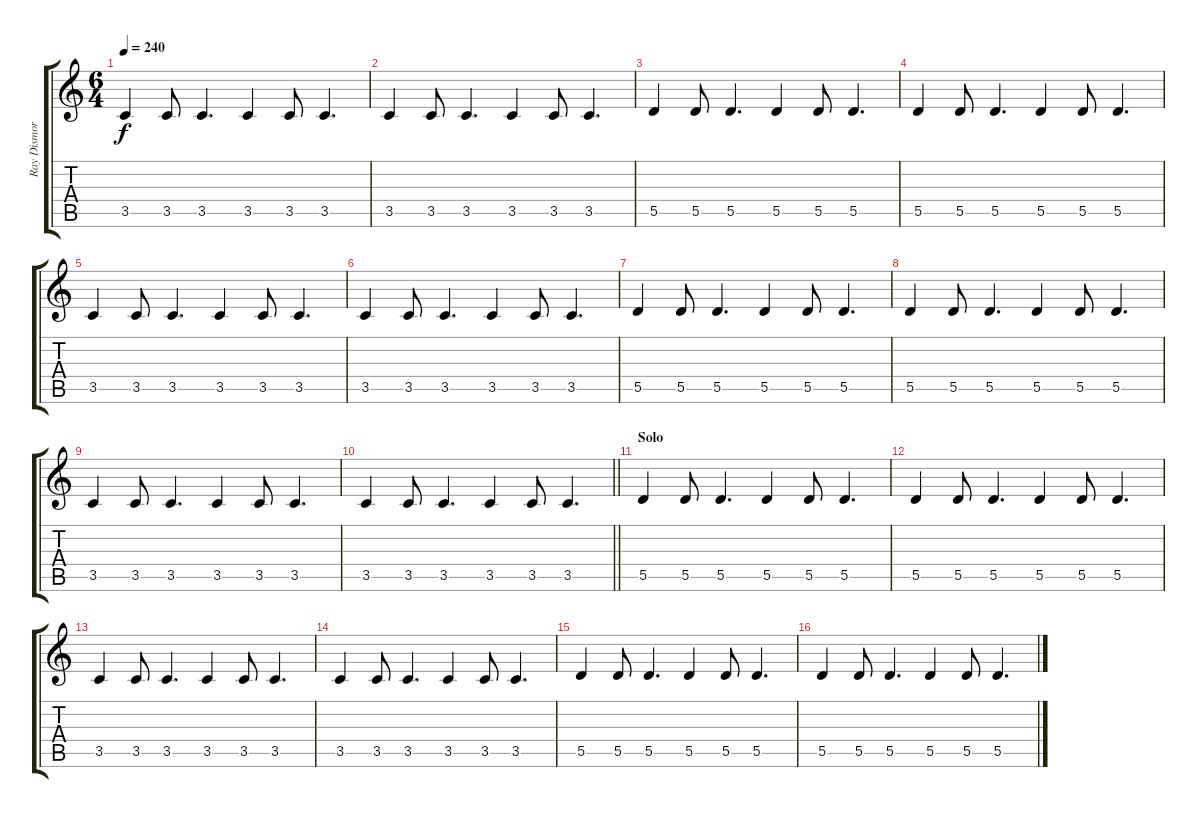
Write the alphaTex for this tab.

\track ("Ray Dismore" "Ray Dismor") {instrument distortionguitar}
\staff {score tabs}
\tuning (E4 B3 G3 D3 A2 E2) {hide}
\ts (6 4)
\tempo 240
\clef g2
\ks c
3.5.4{dy f} 3.5.8 3.5.4{d} 3.5.4 3.5.8 3.5.4{d} |
3.5.4 3.5.8 3.5.4{d} 3.5.4 3.5.8 3.5.4{d} |
5.5.4 5.5.8 5.5.4{d} 5.5.4 5.5.8 5.5.4{d} |
5.5.4 5.5.8 5.5.4{d} 5.5.4 5.5.8 5.5.4{d} |
3.5.4 3.5.8 3.5.4{d} 3.5.4 3.5.8 3.5.4{d} |
3.5.4 3.5.8 3.5.4{d} 3.5.4 3.5.8 3.5.4{d} |
5.5.4 5.5.8 5.5.4{d} 5.5.4 5.5.8 5.5.4{d} |
5.5.4 5.5.8 5.5.4{d} 5.5.4 5.5.8 5.5.4{d} |
3.5.4 3.5.8 3.5.4{d} 3.5.4 3.5.8 3.5.4{d} |
\barLineRight lightlight
3.5.4 3.5.8 3.5.4{d} 3.5.4 3.5.8 3.5.4{d} |
\section ("" "Solo")
5.5.4 5.5.8 5.5.4{d} 5.5.4 5.5.8 5.5.4{d} |
5.5.4 5.5.8 5.5.4{d} 5.5.4 5.5.8 5.5.4{d} |
3.5.4 3.5.8 3.5.4{d} 3.5.4 3.5.8 3.5.4{d} |
3.5.4 3.5.8 3.5.4{d} 3.5.4 3.5.8 3.5.4{d} |
5.5.4 5.5.8 5.5.4{d} 5.5.4 5.5.8 5.5.4{d} |
5.5.4 5.5.8 5.5.4{d} 5.5.4 5.5.8 5.5.4{d}
